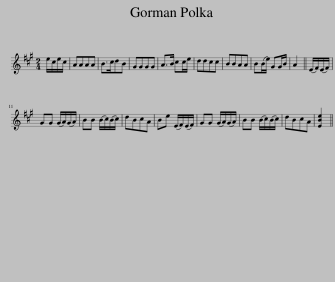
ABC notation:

X:1
L:1/8
M:2/4
I:linebreak $
K:A
V:1 treble
V:1
 e/c/e/c/ | AAAA | B>cdB | GGGG | A>B cc/e/ | %5
 ddcc | BBAA | B(B/e/) GG/B/ | A2 || (E/F/)(E/F/) |$ %10
 GG (G/A/)(G/A/) | BB (B/c/)(B/c/) | dBcA | Be (E/F/)(E/F/) | GG (G/A/)(G/A/) | %15
 BB (B/c/)(B/c/) | dBcA | [EBe]2 || %18
